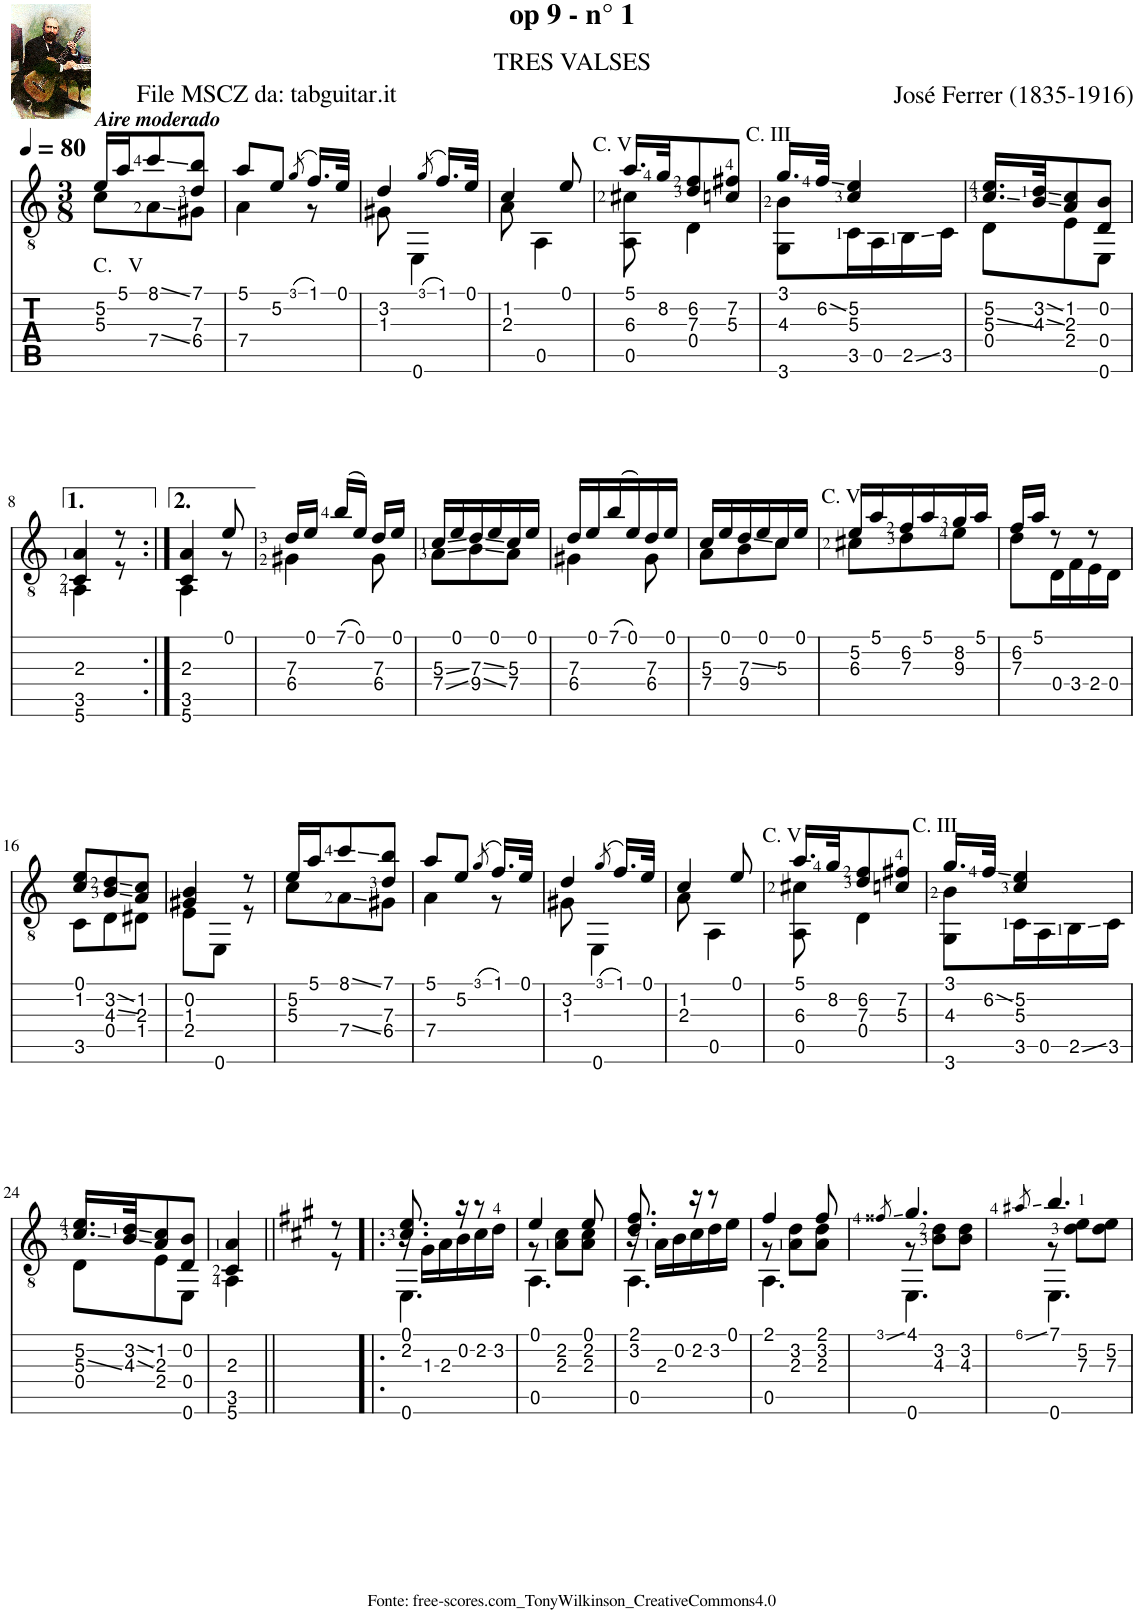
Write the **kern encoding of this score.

**kern	**kern
*part1	*part1
*staff2	*staff1
*I"Guitar	*
*I'Guit.	*
*stria6	*
*	*clefGv2
*k[]	*k[]
*M3/8	*M3/8
*MM80	*MM80
=1	=1
*^	*^
!	!	!LO:TX:a:Bi:t=Aire moderado	!
!LO:TX:a:t=C.   V	!	!	!
16eLL	8cL	16e/LL	8c\L
16aJ	.	16a/J	.
8cc	8A	8cc/	8A\
8d\ 8b\J	8G#J	8d/ 8b/J	8G#X\J
=2	=2	=2	=2
8aL	4A	8a/L	4A\
8e	.	8e/J	.
qg	.	(8qg/	.
16.fL	8r	16.f/LL)	8r
32eJJk	.	32e/JJk	.
=3	=3	=3	=3
4d	8G#	4d/	8G#X\
.	4EE	.	4EE\
qg	.	(8qg/	.
16.fLL	.	16.f/LL)	.
32eJJk	.	32e/JJk	.
=4	=4	=4	=4
4c	8A	4c/	8A\
.	4AA	.	4AA\
8e	.	8e/	.
=5	=5	=5	=5
!	!	!LO:TX:a:t=C. V	!
16.aLL	8AA 8c#	16.a/LL	8AA\ 8c#X\
32gJk	.	32g/JK	.
8d\ 8f\	4D	8d/ 8f/	4D\
8c\ 8f#\J	.	8cn/ 8f#X/J	.
=6	=6	=6	=6
!	!	!LO:TX:a:t=C. III	!
16.gLL	8GG\ 8B\L	16.g/LL	8GG\ 8B\L
32fJJk	.	32f/JJk	.
4c 4e	16CL	4c/ 4e/	16C\L
.	16AA	.	16AA\
.	16BB	.	16BB\
.	16CJJ	.	16C\JJ
=7	=7	=7	=7
16.c\ 16.e\LL	8DL	16.c/ 16.e/LL	8D\L
32B\ 32d\Jk	.	32B/ 32d/JK	.
8A\ 8c\	8E	8A/ 8c/	8E\
8D\ 8B\J	8EEJ	8D/ 8B/J	8EE\J
!!LO:LB:g=z	!!
=8	=8	=8	=8
4C 4A	4AA	4C/ 4A/	4AA\
8r	8r	8r	8r
=9:|!	=9:|!	=9:|!	=9:|!
4C 4A	4AA	4C/ 4A/	4AA\
8e	8r	8e/	8r
=10	=10	=10	=10
16dLL	4G#	16d/LL	4G#X\
16e	.	16e/JJ	.
16b	.	(16b/LL	.
16e	.	16e/JJ)	.
16d	8G#	16d/LL	8G#\
16eJJ	.	16e/JJ	.
=11	=11	=11	=11
16cLL	8AL	16c/LL	8A\L
16e	.	16e/	.
16d	8B	16d/	8B\
16e	.	16e/	.
16c	8AJ	16c/	8A\J
16eJJ	.	16e/JJ	.
=12	=12	=12	=12
16dLL	4G#	16d/LL	4G#X\
16e	.	16e/	.
16b	.	(16b/	.
16e	.	16e/)	.
16d	8G#	16d/	8G#\
16eJJ	.	16e/JJ	.
=13	=13	=13	=13
16cLL	8AL	16c/LL	8A\L
16e	.	16e/	.
16d	8B	16d/	8B\
16e	.	16e/	.
16c	8cJ	16c/	8c\J
16eJJ	.	16e/JJ	.
=14	=14	=14	=14
!	!	!LO:TX:a:t=C. V	!
16eLL	8c#L	16e/LL	8c#X\L
16a	.	16a/	.
16f	8d	16f/	8d\
16a	.	16a/	.
16g	8eJ	16g/	8e\J
16aJJ	.	16a/JJ	.
=15	=15	=15	=15
16fLL	8dL	16f/LL	8d\L
16aJJ	.	16a/JJ	.
8r	16DL	8r	16D\L
.	16F	.	16F\
8r	16E	8r	16E\
.	16DJJ	.	16D\JJ
!!LO:LB:g=z	!!
=16	=16	=16	=16
8c\ 8e\L	8CL	8c/ 8e/L	8C\L
8B\ 8d\	8D	8B/ 8d/	8D\
8A\ 8c\J	8D#J	8A/ 8c/J	8D#X\J
=17	=17	=17	=17
4G# 4B	8EL	4G#X/ 4B/	8E\L
.	8EEJ	.	8EE\J
8r	8r	8r	8r
=18	=18	=18	=18
16eLL	8cL	16e/LL	8c\L
16aJ	.	16a/J	.
8cc	8A	8cc/	8A\
8d\ 8b\J	8G#XJ	8d/ 8b/J	8G#X\J
=19	=19	=19	=19
8aL	4A	8a/L	4A\
8e	.	8e/J	.
qg	.	(8qg/	.
16.fL	8r	16.f/LL)	8r
32eJJk	.	32e/JJk	.
=20	=20	=20	=20
4d	8G#X	4d/	8G#X\
.	4EE	.	4EE\
qg	.	(8qg/	.
16.fLL	.	16.f/LL)	.
32eJJk	.	32e/JJk	.
=21	=21	=21	=21
4c	8A	4c/	8A\
.	4AA	.	4AA\
8e	.	8e/	.
=22	=22	=22	=22
!	!	!LO:TX:a:t=C. V	!
16.aLL	8AA 8c#X	16.a/LL	8AA\ 8c#X\
32gJk	.	32g/JK	.
8d\ 8f\	4D	8d/ 8f/	4D\
8cn\ 8f#X\J	.	8cn/ 8f#X/J	.
=23	=23	=23	=23
!	!	!LO:TX:a:t=C. III	!
16.gLL	8GG\ 8B\L	16.g/LL	8GG\ 8B\L
32fJJk	.	32f/JJk	.
4c 4e	16CL	4c/ 4e/	16C\L
.	16AA	.	16AA\
.	16BB	.	16BB\
.	16CJJ	.	16C\JJ
!!LO:LB:g=z	!!
=24	=24	=24	=24
16.c\ 16.e\LL	8DL	16.c/ 16.e/LL	8D\L
32B\ 32d\Jk	.	32B/ 32d/JK	.
8A\ 8c\	8E	8A/ 8c/	8E\
8D\ 8B\J	8EEJ	8D/ 8B/J	8EE\J
=25	=25	=25	=25
4C 4A	4AA	4C/ 4A/	4AA\
=26||	=26||	=26||	=26||
*k[f#c#g#]	*	*k[f#c#g#]	*
8r	8r	8r	8r
=27!|:	=27!|:	=27!|:	=27!|:
*	*^	*	*^
8.c# 8.e	16r	4.EE	8.c#/ 8.e/	16r	4.EE\
.	16G#LL	.	.	16G#\LL	.
.	16A	.	.	16A\	.
16r	16B	.	16r	16B\	.
8r	16c#	.	8r	16c#\	.
.	16dJJ	.	.	16d\JJ	.
=28	=28	=28	=28	=28	=28
4e	8r	4.AA	4e/	8r	4.AA\
.	8A\ 8c#\L	.	.	8A\ 8c#\L	.
8e	8A\ 8c#\J	.	8e/	8A\ 8c#\J	.
=29	=29	=29	=29	=29	=29
8.d 8.f#	16r	4.AA	8.d/ 8.f#/	16r	4.AA\
.	16ALL	.	.	16A\LL	.
.	16B	.	.	16B\	.
16r	16c#	.	16r	16c#\	.
8r	16d	.	8r	16d\	.
.	16eJJ	.	.	16e\JJ	.
=30	=30	=30	=30	=30	=30
4f#	8r	4.AA	4f#/	8r	4.AA\
.	8A\ 8d\L	.	.	8A\ 8d\L	.
8f#	8A\ 8d\J	.	8f#/	8A\ 8d\J	.
=31	=31	=31	=31	=31	=31
qf##	.	.	8qf##X/	.	.
4.g#	8r	4.EE	4.g#/	8r	4.EE\
.	8B\ 8d\L	.	.	8B\ 8d\L	.
.	8B\ 8d\J	.	.	8B\ 8d\J	.
=32	=32	=32	=32	=32	=32
qa#	.	.	8qa#X/	.	.
4.b	8r	4.EE	4.b/	8r	4.EE\
.	8d\ 8e\L	.	.	8d\ 8e\L	.
.	8d\ 8e\J	.	.	8d\ 8e\J	.
*v	*v	*v	*	*	*
*	*v	*v	*v
=	=
*-	*-
